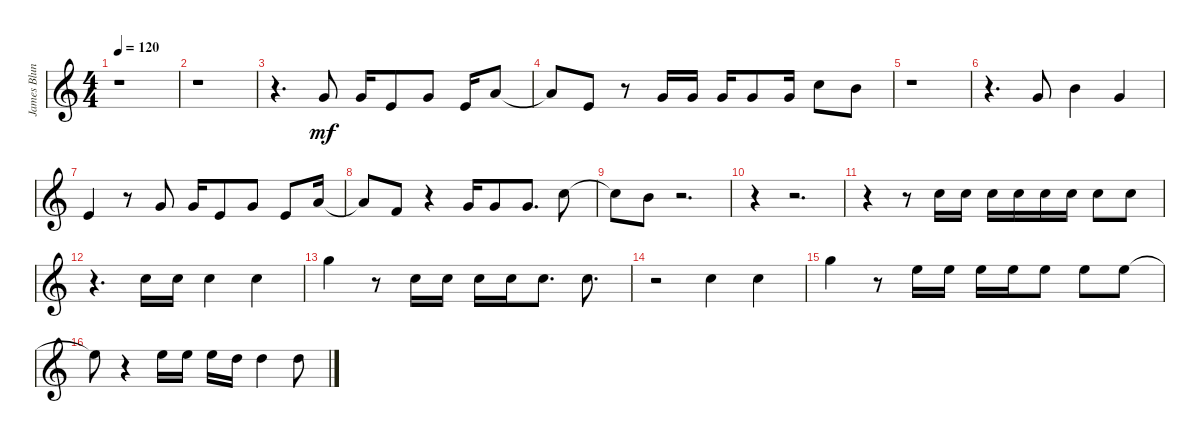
\track ("James Blunt - Bonfire Heart 2013" "James Blun") {instrument acousticgrandpiano}
\staff {score}
\tuning (E4 B3 G3 D3 A2 E2 B1) {hide}
\ts (4 4)
\tempo 120
\clef g2
\ks c
r.1{dy mf instrument acousticgrandpiano} |
r.1 |
r.4{d} 3.1.8 3.1.16 0.1.8 3.1.8 0.1.16 5.1.8 |
5.1{t}.8 0.1.8 r.8 3.1.16 3.1.16 3.1.16 3.1.8 3.1.16 8.1.8 7.1.8 |
r.1 |
r.4{d} 3.1.8 7.1.4 3.1.4 |
0.1.4 r.8 3.1.8 3.1.16 0.1.8 3.1.8 0.1.8 5.1.16 |
5.1{t}.8 1.1.8 r.4 3.1.16 3.1.8 3.1.8{d} 8.1.8 |
8.1{t}.8 7.1.8 r.2{d} |
r.4 r.2{d} |
r.4 r.8 8.1.16 8.1.16 8.1.16 8.1.16 8.1.16 8.1.16 8.1.8 8.1.8 |
r.4{d} 8.1.16 8.1.16 8.1.4 8.1.4 |
15.1.4 r.8 8.1.16 8.1.16 8.1.16 8.1.16 8.1.8{d} 8.1.8{d} |
r.2 8.1.4 8.1.4 |
15.1.4 r.8 12.1.16 12.1.16 12.1.16 12.1.16 12.1.8 12.1.8 12.1.8 |
12.1{t}.8 r.4 12.1.16 12.1.16 12.1.16 10.1.16 10.1.4 10.1.8
